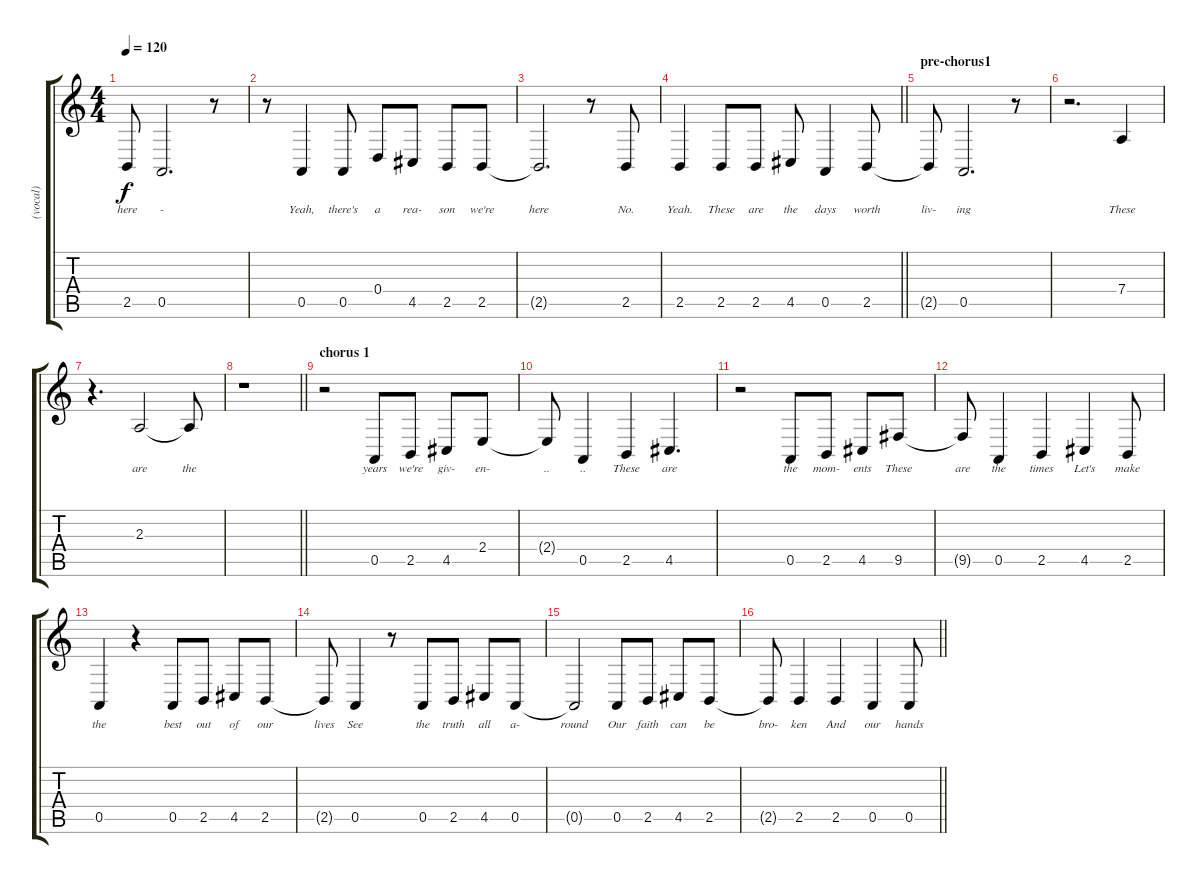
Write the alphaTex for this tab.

\track ("(vocal)" "(vocal)") {instrument altosax}
\staff {score tabs}
\tuning (E4 B3 G3 D3 A2 E2) {hide}
\ts (4 4)
\tempo 120
\clef g2
\ks c
2.5{t}.8{lyrics (0 "here") lyrics (1 "") lyrics (2 "") lyrics (3 "") lyrics (4 "") dy f} 0.5.2{d lyrics (0 "-") lyrics (1 "") lyrics (2 "") lyrics (3 "") lyrics (4 "")} r.8 |
r.8 0.5.4{lyrics (0 "Yeah,") lyrics (1 "") lyrics (2 "") lyrics (3 "") lyrics (4 "")} 0.5.8{lyrics (0 "there's") lyrics (1 "") lyrics (2 "") lyrics (3 "") lyrics (4 "")} 0.4.8{lyrics (0 "a") lyrics (1 "") lyrics (2 "") lyrics (3 "") lyrics (4 "")} 4.5.8{lyrics (0 "rea-") lyrics (1 "") lyrics (2 "") lyrics (3 "") lyrics (4 "")} 2.5.8{lyrics (0 "son") lyrics (1 "") lyrics (2 "") lyrics (3 "") lyrics (4 "")} 2.5.8{lyrics (0 "we're") lyrics (1 "") lyrics (2 "") lyrics (3 "") lyrics (4 "")} |
2.5{t}.2{d lyrics (0 "here") lyrics (1 "") lyrics (2 "") lyrics (3 "") lyrics (4 "")} r.8 2.5.8{lyrics (0 "No.") lyrics (1 "") lyrics (2 "") lyrics (3 "") lyrics (4 "")} |
\barLineRight lightlight
2.5.4{lyrics (0 "Yeah.") lyrics (1 "") lyrics (2 "") lyrics (3 "") lyrics (4 "")} 2.5.8{lyrics (0 "These") lyrics (1 "") lyrics (2 "") lyrics (3 "") lyrics (4 "")} 2.5.8{lyrics (0 "are") lyrics (1 "") lyrics (2 "") lyrics (3 "") lyrics (4 "")} 4.5.8{lyrics (0 "the") lyrics (1 "") lyrics (2 "") lyrics (3 "") lyrics (4 "")} 0.5.4{lyrics (0 "days") lyrics (1 "") lyrics (2 "") lyrics (3 "") lyrics (4 "")} 2.5.8{lyrics (0 "worth") lyrics (1 "") lyrics (2 "") lyrics (3 "") lyrics (4 "")} |
\section ("" "pre-chorus1")
2.5{t}.8{lyrics (0 "liv-") lyrics (1 "") lyrics (2 "") lyrics (3 "") lyrics (4 "")} 0.5.2{d lyrics (0 "ing") lyrics (1 "") lyrics (2 "") lyrics (3 "") lyrics (4 "")} r.8 |
r.2{d} 7.4.4{lyrics (0 "These") lyrics (1 "") lyrics (2 "") lyrics (3 "") lyrics (4 "")} |
r.4{d} 2.3.2{lyrics (0 "are") lyrics (1 "") lyrics (2 "") lyrics (3 "") lyrics (4 "")} 2.3{t}.8{lyrics (0 "the") lyrics (1 "") lyrics (2 "") lyrics (3 "") lyrics (4 "")} |
\barLineRight lightlight
r.1 |
\section ("" "chorus 1")
r.2 0.5.8{lyrics (0 "years") lyrics (1 "") lyrics (2 "") lyrics (3 "") lyrics (4 "")} 2.5.8{lyrics (0 "we're") lyrics (1 "") lyrics (2 "") lyrics (3 "") lyrics (4 "")} 4.5.8{lyrics (0 "giv-") lyrics (1 "") lyrics (2 "") lyrics (3 "") lyrics (4 "")} 2.4.8{lyrics (0 "en-") lyrics (1 "") lyrics (2 "") lyrics (3 "") lyrics (4 "")} |
2.4{t}.8{lyrics (0 "..") lyrics (1 "") lyrics (2 "") lyrics (3 "") lyrics (4 "")} 0.5.4{lyrics (0 "..") lyrics (1 "") lyrics (2 "") lyrics (3 "") lyrics (4 "")} 2.5.4{lyrics (0 "These") lyrics (1 "") lyrics (2 "") lyrics (3 "") lyrics (4 "")} 4.5.4{d lyrics (0 "are") lyrics (1 "") lyrics (2 "") lyrics (3 "") lyrics (4 "")} |
r.2 0.5.8{lyrics (0 "the") lyrics (1 "") lyrics (2 "") lyrics (3 "") lyrics (4 "")} 2.5.8{lyrics (0 "mom-") lyrics (1 "") lyrics (2 "") lyrics (3 "") lyrics (4 "")} 4.5.8{lyrics (0 "ents") lyrics (1 "") lyrics (2 "") lyrics (3 "") lyrics (4 "")} 9.5.8{lyrics (0 "These") lyrics (1 "") lyrics (2 "") lyrics (3 "") lyrics (4 "")} |
9.5{t}.8{lyrics (0 "are") lyrics (1 "") lyrics (2 "") lyrics (3 "") lyrics (4 "")} 0.5.4{lyrics (0 "the") lyrics (1 "") lyrics (2 "") lyrics (3 "") lyrics (4 "")} 2.5.4{lyrics (0 "times") lyrics (1 "") lyrics (2 "") lyrics (3 "") lyrics (4 "")} 4.5.4{lyrics (0 "Let's") lyrics (1 "") lyrics (2 "") lyrics (3 "") lyrics (4 "")} 2.5.8{lyrics (0 "make") lyrics (1 "") lyrics (2 "") lyrics (3 "") lyrics (4 "")} |
0.5.4{lyrics (0 "the") lyrics (1 "") lyrics (2 "") lyrics (3 "") lyrics (4 "")} r.4 0.5.8{lyrics (0 "best") lyrics (1 "") lyrics (2 "") lyrics (3 "") lyrics (4 "")} 2.5.8{lyrics (0 "out") lyrics (1 "") lyrics (2 "") lyrics (3 "") lyrics (4 "")} 4.5.8{lyrics (0 "of") lyrics (1 "") lyrics (2 "") lyrics (3 "") lyrics (4 "")} 2.5.8{lyrics (0 "our") lyrics (1 "") lyrics (2 "") lyrics (3 "") lyrics (4 "")} |
2.5{t}.8{lyrics (0 "lives") lyrics (1 "") lyrics (2 "") lyrics (3 "") lyrics (4 "")} 0.5.4{lyrics (0 "See") lyrics (1 "") lyrics (2 "") lyrics (3 "") lyrics (4 "")} r.8 0.5.8{lyrics (0 "the") lyrics (1 "") lyrics (2 "") lyrics (3 "") lyrics (4 "")} 2.5.8{lyrics (0 "truth") lyrics (1 "") lyrics (2 "") lyrics (3 "") lyrics (4 "")} 4.5.8{lyrics (0 "all") lyrics (1 "") lyrics (2 "") lyrics (3 "") lyrics (4 "")} 0.5.8{lyrics (0 "a-") lyrics (1 "") lyrics (2 "") lyrics (3 "") lyrics (4 "")} |
0.5{t}.2{lyrics (0 "round") lyrics (1 "") lyrics (2 "") lyrics (3 "") lyrics (4 "")} 0.5.8{lyrics (0 "Our") lyrics (1 "") lyrics (2 "") lyrics (3 "") lyrics (4 "")} 2.5.8{lyrics (0 "faith") lyrics (1 "") lyrics (2 "") lyrics (3 "") lyrics (4 "")} 4.5.8{lyrics (0 "can") lyrics (1 "") lyrics (2 "") lyrics (3 "") lyrics (4 "")} 2.5.8{lyrics (0 "be") lyrics (1 "") lyrics (2 "") lyrics (3 "") lyrics (4 "")} |
\barLineRight lightlight
2.5{t}.8{lyrics (0 "bro-") lyrics (1 "") lyrics (2 "") lyrics (3 "") lyrics (4 "")} 2.5.4{lyrics (0 "ken") lyrics (1 "") lyrics (2 "") lyrics (3 "") lyrics (4 "")} 2.5.4{lyrics (0 "And") lyrics (1 "") lyrics (2 "") lyrics (3 "") lyrics (4 "")} 0.5.4{lyrics (0 "our") lyrics (1 "") lyrics (2 "") lyrics (3 "") lyrics (4 "")} 0.5.8{lyrics (0 "hands") lyrics (1 "") lyrics (2 "") lyrics (3 "") lyrics (4 "")}
